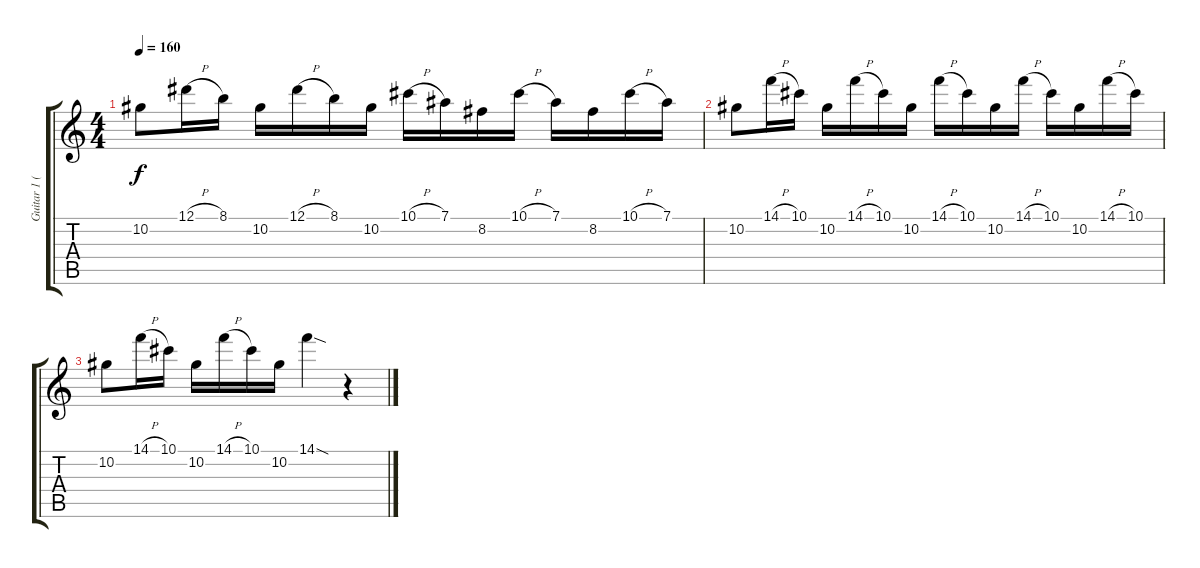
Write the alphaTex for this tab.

\track ("Guitar 1 (SheJa)" "Guitar 1 (") {instrument distortionguitar}
\staff {score tabs}
\tuning (Eb4 Bb3 Gb3 Db3 Ab2 Eb2) {hide}
\ts (4 4)
\tempo 160
\clef g2
\ks c
10.2.8{dy f} 12.1{h}.16 8.1.16 10.2.16 12.1{h}.16 8.1.16 10.2.16 10.1{h}.16 7.1.16 8.2.16 10.1{h}.16 7.1.16 8.2.16 10.1{h}.16 7.1.16 |
10.2.8 14.1{h}.16 10.1.16 10.2.16 14.1{h}.16 10.1.16 10.2.16 14.1{h}.16 10.1.16 10.2.16 14.1{h}.16 10.1.16 10.2.16 14.1{h}.16 10.1.16 |
10.2.8 14.1{h}.16 10.1.16 10.2.16 14.1{h}.16 10.1.16 10.2.16 14.1{sod}.4 r.4
